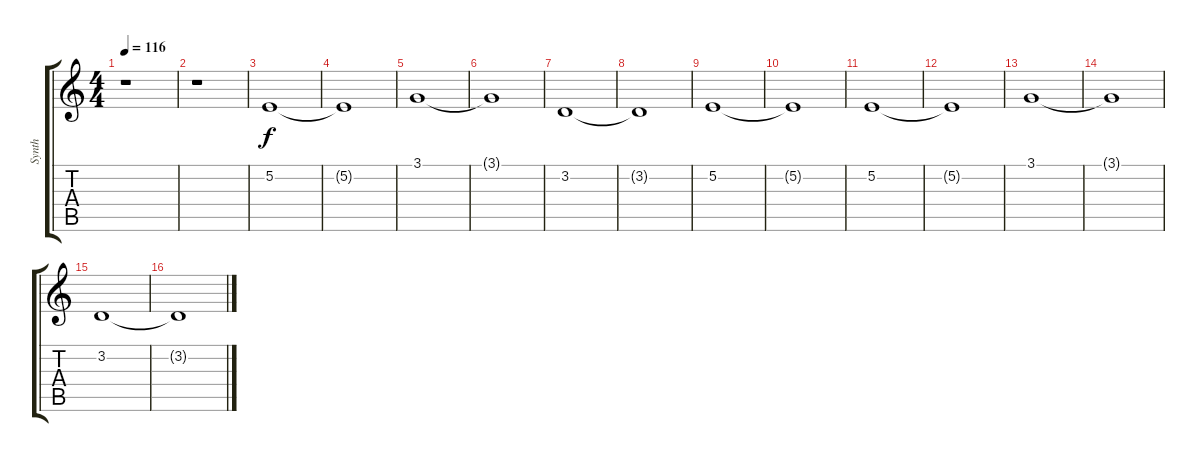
\track ("Synth" "Synth") {instrument pad8sweep}
\staff {score tabs}
\tuning (E4 B3 G3 D3 A2 E2) {hide}
\ts (4 4)
\tempo 116
\clef g2
\ks c
r.1{dy f instrument pad8sweep} |
r.1 |
5.2.1 |
5.2{t}.1 |
3.1.1 |
3.1{t}.1 |
3.2.1 |
3.2{t}.1 |
5.2.1 |
5.2{t}.1 |
5.2.1 |
5.2{t}.1 |
3.1.1 |
3.1{t}.1 |
3.2.1 |
3.2{t}.1
